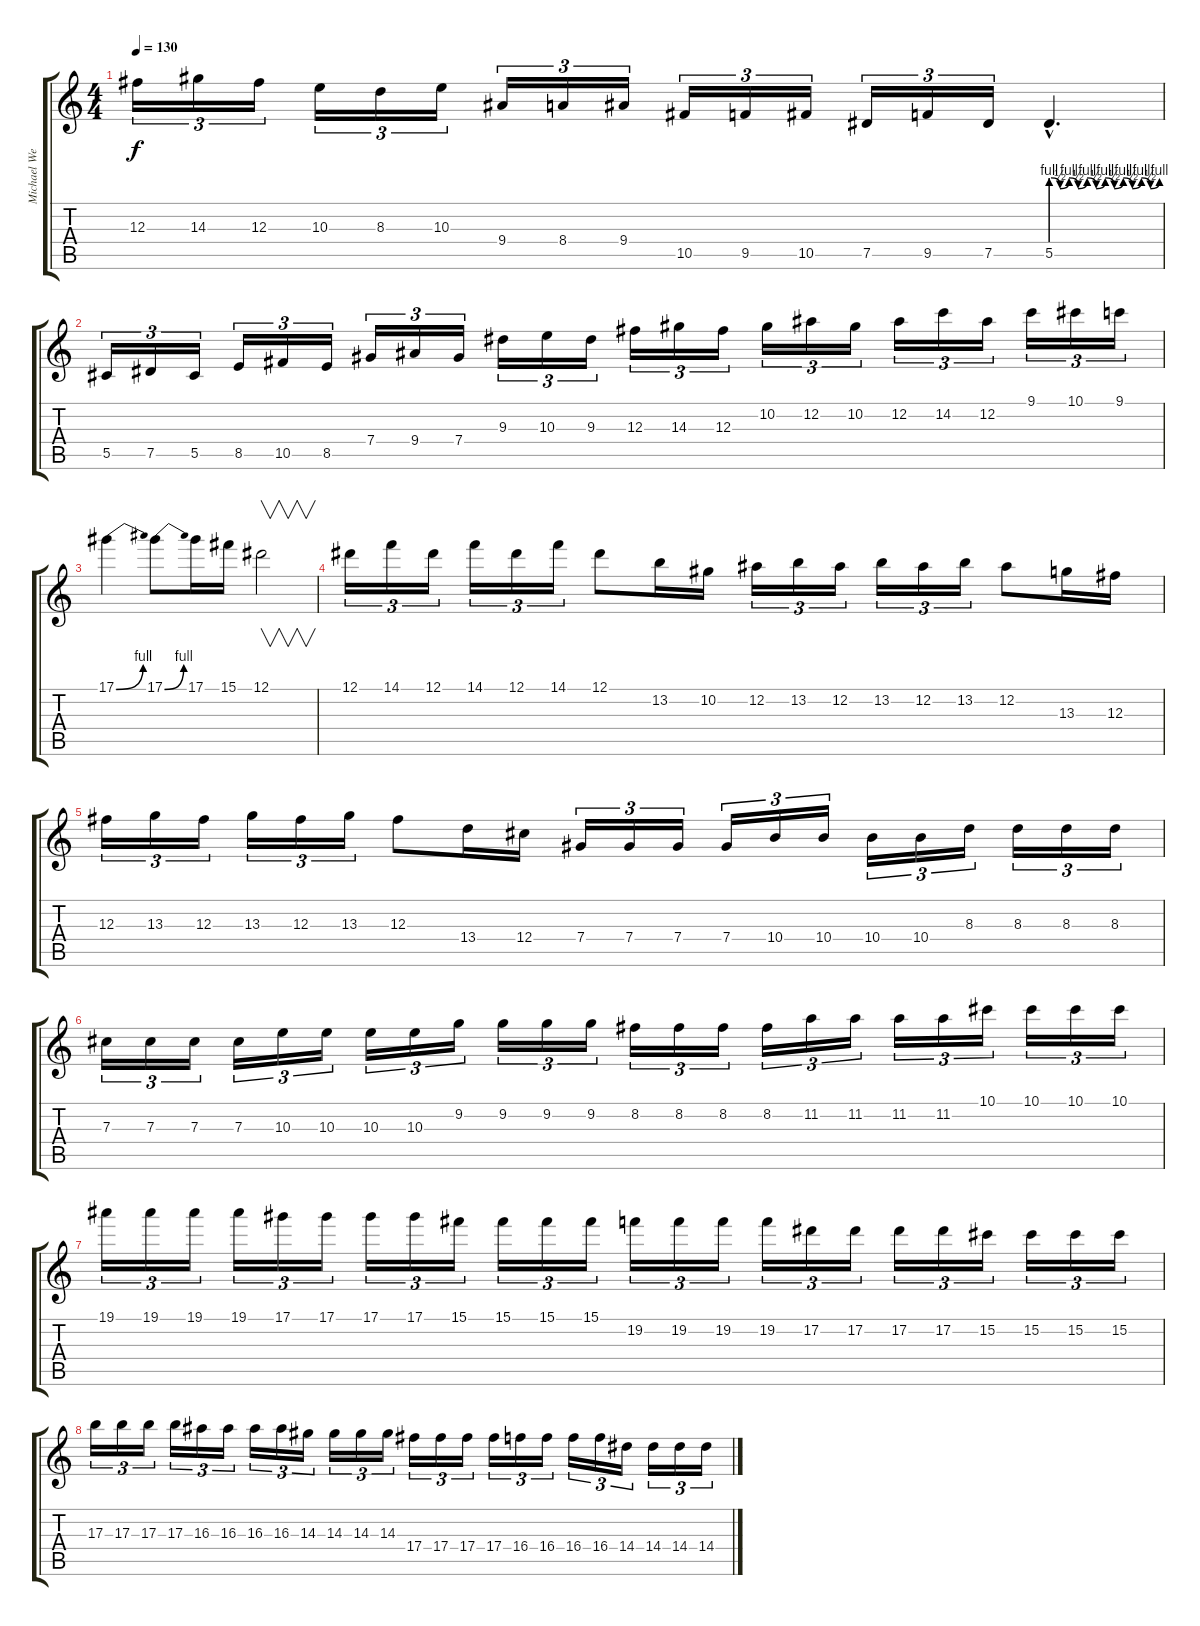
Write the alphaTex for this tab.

\track ("Michael Weikath" "Michael We") {instrument distortionguitar}
\staff {score tabs}
\tuning (Eb4 Bb3 Gb3 Db3 Ab2 Eb2) {hide}
\ts (4 4)
\tempo 130
\clef g2
\ks c
12.3.16{tu (3 2) dy f} 14.3.16{tu (3 2)} 12.3.16{tu (3 2)} 10.3.16{tu (3 2)} 8.3.16{tu (3 2)} 10.3.16{tu (3 2)} 9.4.16{tu (3 2)} 8.4.16{tu (3 2)} 9.4.16{tu (3 2)} 10.5.16{tu (3 2)} 9.5.16{tu (3 2)} 10.5.16{tu (3 2)} 7.5.16{tu (3 2)} 9.5.16{tu (3 2)} 7.5.16{tu (3 2)} 5.5{be (custom 0 4 5 2 10 4 15 2 20 4 25 2 30 4 35 2 40 4 45 2 50 4 55 2 60 4) hac}.4{d} |
5.5.16{tu (3 2)} 7.5.16{tu (3 2)} 5.5.16{tu (3 2)} 8.5.16{tu (3 2)} 10.5.16{tu (3 2)} 8.5.16{tu (3 2)} 7.4.16{tu (3 2)} 9.4.16{tu (3 2)} 7.4.16{tu (3 2)} 9.3.16{tu (3 2)} 10.3.16{tu (3 2)} 9.3.16{tu (3 2)} 12.3.16{tu (3 2)} 14.3.16{tu (3 2)} 12.3.16{tu (3 2)} 10.2.16{tu (3 2)} 12.2.16{tu (3 2)} 10.2.16{tu (3 2)} 12.2.16{tu (3 2)} 14.2.16{tu (3 2)} 12.2.16{tu (3 2)} 9.1.16{tu (3 2)} 10.1.16{tu (3 2)} 9.1.16{tu (3 2)} |
17.1{be (bend 0 0 60 4)}.4 17.1{be (bend 0 0 60 4)}.8 17.1.16 15.1.16 12.1.2{v} |
12.1.16{tu (3 2)} 14.1.16{tu (3 2)} 12.1.16{tu (3 2)} 14.1.16{tu (3 2)} 12.1.16{tu (3 2)} 14.1.16{tu (3 2)} 12.1.8 13.2.16 10.2.16 12.2.16{tu (3 2)} 13.2.16{tu (3 2)} 12.2.16{tu (3 2)} 13.2.16{tu (3 2)} 12.2.16{tu (3 2)} 13.2.16{tu (3 2)} 12.2.8 13.3.16 12.3.16 |
12.3.16{tu (3 2)} 13.3.16{tu (3 2)} 12.3.16{tu (3 2)} 13.3.16{tu (3 2)} 12.3.16{tu (3 2)} 13.3.16{tu (3 2)} 12.3.8 13.4.16 12.4.16 7.4.16{tu (3 2)} 7.4.16{tu (3 2)} 7.4.16{tu (3 2)} 7.4.16{tu (3 2)} 10.4.16{tu (3 2)} 10.4.16{tu (3 2)} 10.4.16{tu (3 2)} 10.4.16{tu (3 2)} 8.3.16{tu (3 2)} 8.3.16{tu (3 2)} 8.3.16{tu (3 2)} 8.3.16{tu (3 2)} |
7.3.16{tu (3 2)} 7.3.16{tu (3 2)} 7.3.16{tu (3 2)} 7.3.16{tu (3 2)} 10.3.16{tu (3 2)} 10.3.16{tu (3 2)} 10.3.16{tu (3 2)} 10.3.16{tu (3 2)} 9.2.16{tu (3 2)} 9.2.16{tu (3 2)} 9.2.16{tu (3 2)} 9.2.16{tu (3 2)} 8.2.16{tu (3 2)} 8.2.16{tu (3 2)} 8.2.16{tu (3 2)} 8.2.16{tu (3 2)} 11.2.16{tu (3 2)} 11.2.16{tu (3 2)} 11.2.16{tu (3 2)} 11.2.16{tu (3 2)} 10.1.16{tu (3 2)} 10.1.16{tu (3 2)} 10.1.16{tu (3 2)} 10.1.16{tu (3 2)} |
19.1.16{tu (3 2)} 19.1.16{tu (3 2)} 19.1.16{tu (3 2)} 19.1.16{tu (3 2)} 17.1.16{tu (3 2)} 17.1.16{tu (3 2)} 17.1.16{tu (3 2)} 17.1.16{tu (3 2)} 15.1.16{tu (3 2)} 15.1.16{tu (3 2)} 15.1.16{tu (3 2)} 15.1.16{tu (3 2)} 19.2.16{tu (3 2)} 19.2.16{tu (3 2)} 19.2.16{tu (3 2)} 19.2.16{tu (3 2)} 17.2.16{tu (3 2)} 17.2.16{tu (3 2)} 17.2.16{tu (3 2)} 17.2.16{tu (3 2)} 15.2.16{tu (3 2)} 15.2.16{tu (3 2)} 15.2.16{tu (3 2)} 15.2.16{tu (3 2)} |
17.3.16{tu (3 2)} 17.3.16{tu (3 2)} 17.3.16{tu (3 2)} 17.3.16{tu (3 2)} 16.3.16{tu (3 2)} 16.3.16{tu (3 2)} 16.3.16{tu (3 2)} 16.3.16{tu (3 2)} 14.3.16{tu (3 2)} 14.3.16{tu (3 2)} 14.3.16{tu (3 2)} 14.3.16{tu (3 2)} 17.4.16{tu (3 2)} 17.4.16{tu (3 2)} 17.4.16{tu (3 2)} 17.4.16{tu (3 2)} 16.4.16{tu (3 2)} 16.4.16{tu (3 2)} 16.4.16{tu (3 2)} 16.4.16{tu (3 2)} 14.4.16{tu (3 2)} 14.4.16{tu (3 2)} 14.4.16{tu (3 2)} 14.4.16{tu (3 2)}
